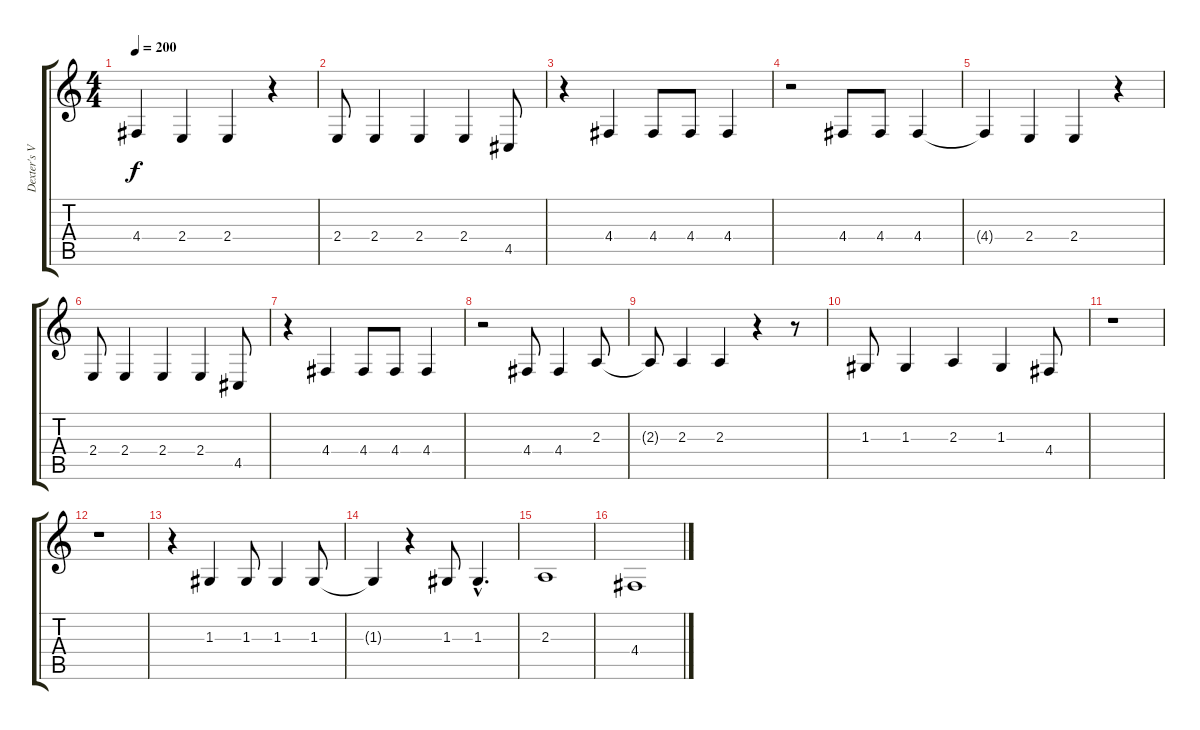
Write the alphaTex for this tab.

\track ("Dexter's Voice" "Dexter's V") {instrument trumpet}
\staff {score tabs}
\tuning (E4 B3 G3 D3 A2 E2) {hide}
\ts (4 4)
\tempo 200
\clef g2
\ks c
4.4{t}.4{dy f} 2.4.4 2.4.4 r.4 |
2.4.8 2.4.4 2.4.4 2.4.4 4.5.8 |
r.4 4.4.4 4.4.8 4.4.8 4.4.4 |
r.2 4.4.8 4.4.8 4.4.4 |
4.4{t}.4 2.4.4 2.4.4 r.4 |
2.4.8 2.4.4 2.4.4 2.4.4 4.5.8 |
r.4 4.4.4 4.4.8 4.4.8 4.4.4 |
r.2 4.4.8 4.4.4 2.3.8 |
2.3{t}.8 2.3.4 2.3.4 r.4 r.8 |
1.3.8 1.3.4 2.3.4 1.3.4 4.4.8 |
r.1 |
r.1 |
r.4 1.3.4 1.3.8 1.3.4 1.3.8 |
1.3{t}.4 r.4 1.3.8 1.3{hac}.4{d} |
2.3.1 |
4.4.1
